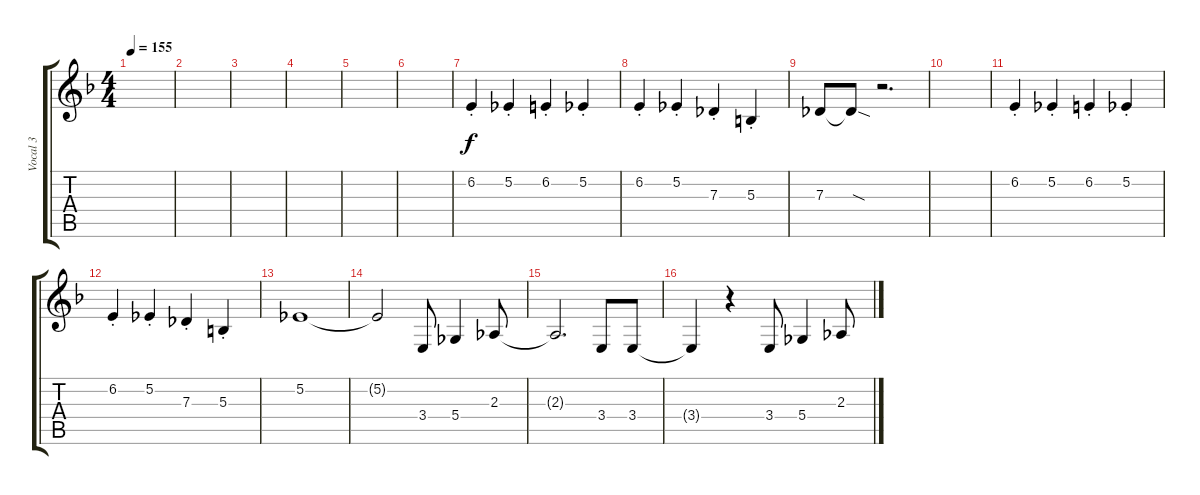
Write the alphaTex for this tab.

\track ("Vocal 3" "Vocal 3") {instrument baritonesax}
\staff {score tabs}
\tuning (Eb4 Bb3 Gb3 Db3 Ab2 Eb2) {hide}
\ts (4 4)
\tempo 155
\clef g2
\ks dminor
|
|
|
|
|
|
6.2{st}.4{dy f} 5.2{st}.4 6.2{st}.4 5.2{st}.4 |
6.2{st}.4 5.2{st}.4 7.3{st}.4 5.3{st}.4 |
7.3.8 7.3{sod t}.8 r.2{d} |
|
6.2{st}.4 5.2{st}.4 6.2{st}.4 5.2{st}.4 |
6.2{st}.4 5.2{st}.4 7.3{st}.4 5.3{st}.4 |
5.2.1 |
5.2{t}.2 3.4.8{volume 12 balance 8} 5.4.4 2.3.8 |
2.3{t}.2{d} 3.4.8 3.4.8 |
3.4{t}.4 r.4 3.4.8 5.4.4 2.3.8
